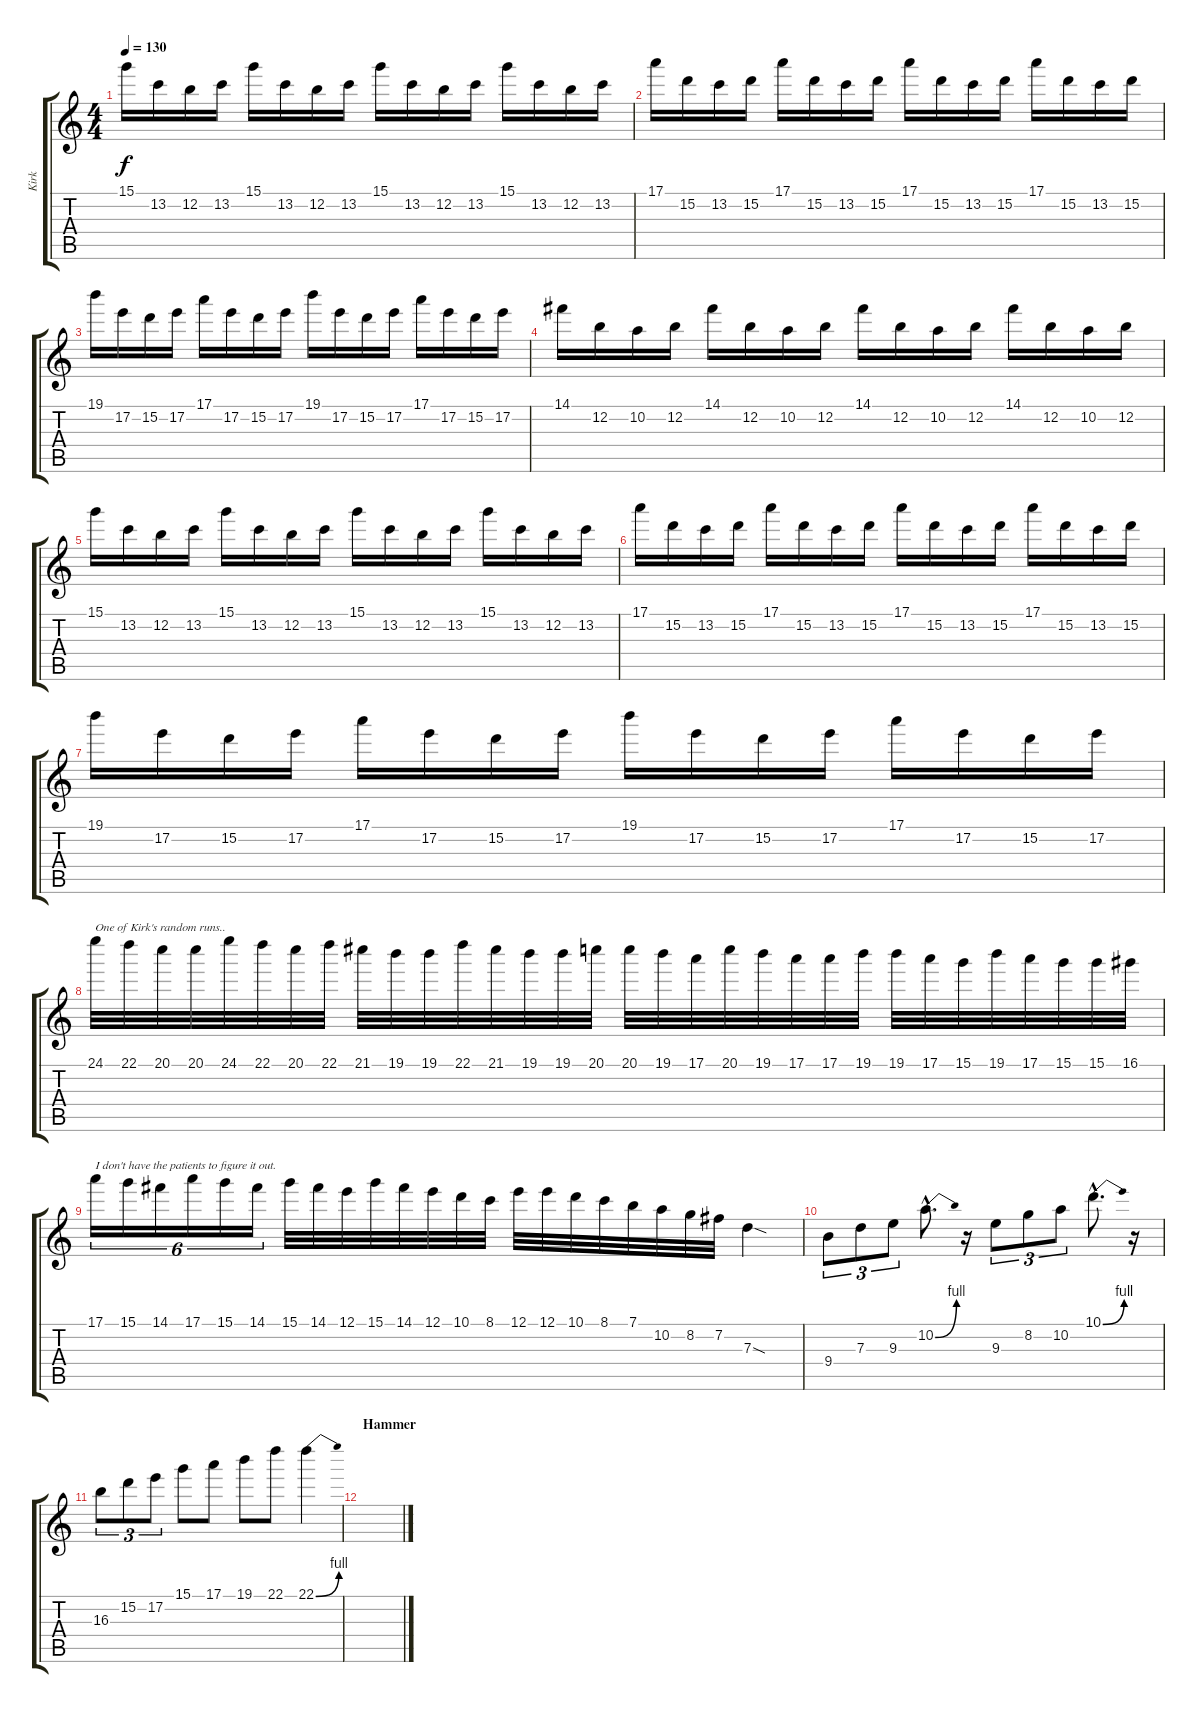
\track ("Kirk" "Kirk") {instrument distortionguitar}
\staff {score tabs}
\tuning (E4 B3 G3 D3 A2 E2) {hide}
\ts (4 4)
\tempo 130
\clef g2
\ks c
15.1.16{dy f} 13.2.16 12.2.16 13.2.16 15.1.16 13.2.16 12.2.16 13.2.16 15.1.16 13.2.16 12.2.16 13.2.16 15.1.16 13.2.16 12.2.16 13.2.16 |
17.1.16 15.2.16 13.2.16 15.2.16 17.1.16 15.2.16 13.2.16 15.2.16 17.1.16 15.2.16 13.2.16 15.2.16 17.1.16 15.2.16 13.2.16 15.2.16 |
19.1.16 17.2.16 15.2.16 17.2.16 17.1.16 17.2.16 15.2.16 17.2.16 19.1.16 17.2.16 15.2.16 17.2.16 17.1.16 17.2.16 15.2.16 17.2.16 |
14.1.16 12.2.16 10.2.16 12.2.16 14.1.16 12.2.16 10.2.16 12.2.16 14.1.16 12.2.16 10.2.16 12.2.16 14.1.16 12.2.16 10.2.16 12.2.16 |
15.1.16 13.2.16 12.2.16 13.2.16 15.1.16 13.2.16 12.2.16 13.2.16 15.1.16 13.2.16 12.2.16 13.2.16 15.1.16 13.2.16 12.2.16 13.2.16 |
17.1.16 15.2.16 13.2.16 15.2.16 17.1.16 15.2.16 13.2.16 15.2.16 17.1.16 15.2.16 13.2.16 15.2.16 17.1.16 15.2.16 13.2.16 15.2.16 |
19.1.16 17.2.16 15.2.16 17.2.16 17.1.16 17.2.16 15.2.16 17.2.16 19.1.16 17.2.16 15.2.16 17.2.16 17.1.16 17.2.16 15.2.16 17.2.16 |
24.1.32{txt "One of Kirk's random runs.."} 22.1.32 20.1.32 20.1.32 24.1.32 22.1.32 20.1.32 22.1.32 21.1.32 19.1.32 19.1.32 22.1.32 21.1.32 19.1.32 19.1.32 20.1.32 20.1.32 19.1.32 17.1.32 20.1.32 19.1.32 17.1.32 17.1.32 19.1.32 19.1.32 17.1.32 15.1.32 19.1.32 17.1.32 15.1.32 15.1.32 16.1.32 |
17.1.16{tu (6 4) txt "I don't have the patients to figure it out."} 15.1.16{tu (6 4)} 14.1.16{tu (6 4)} 17.1.16{tu (6 4)} 15.1.16{tu (6 4)} 14.1.16{tu (6 4)} 15.1.32 14.1.32 12.1.32 15.1.32 14.1.32 12.1.32 10.1.32 8.1.32 12.1.32 12.1.32 10.1.32 8.1.32 7.1.32 10.2.32 8.2.32 7.2.32 7.3{sod}.4 |
9.4.8{tu (3 2)} 7.3.8{tu (3 2)} 9.3.8{tu (3 2)} 10.2{be (bend 0 0 60 4) hac}.8{d} r.16 9.3.8{tu (3 2)} 8.2.8{tu (3 2)} 10.2.8{tu (3 2)} 10.1{be (bend 0 0 60 4) hac}.8{d} r.16 |
16.3.8{tu (3 2)} 15.2.8{tu (3 2)} 17.2.8{tu (3 2)} 15.1.8 17.1.8 19.1.8 22.1.8 22.1{be (bend 0 0 60 4)}.4 |
\section ("" "Hammer")
